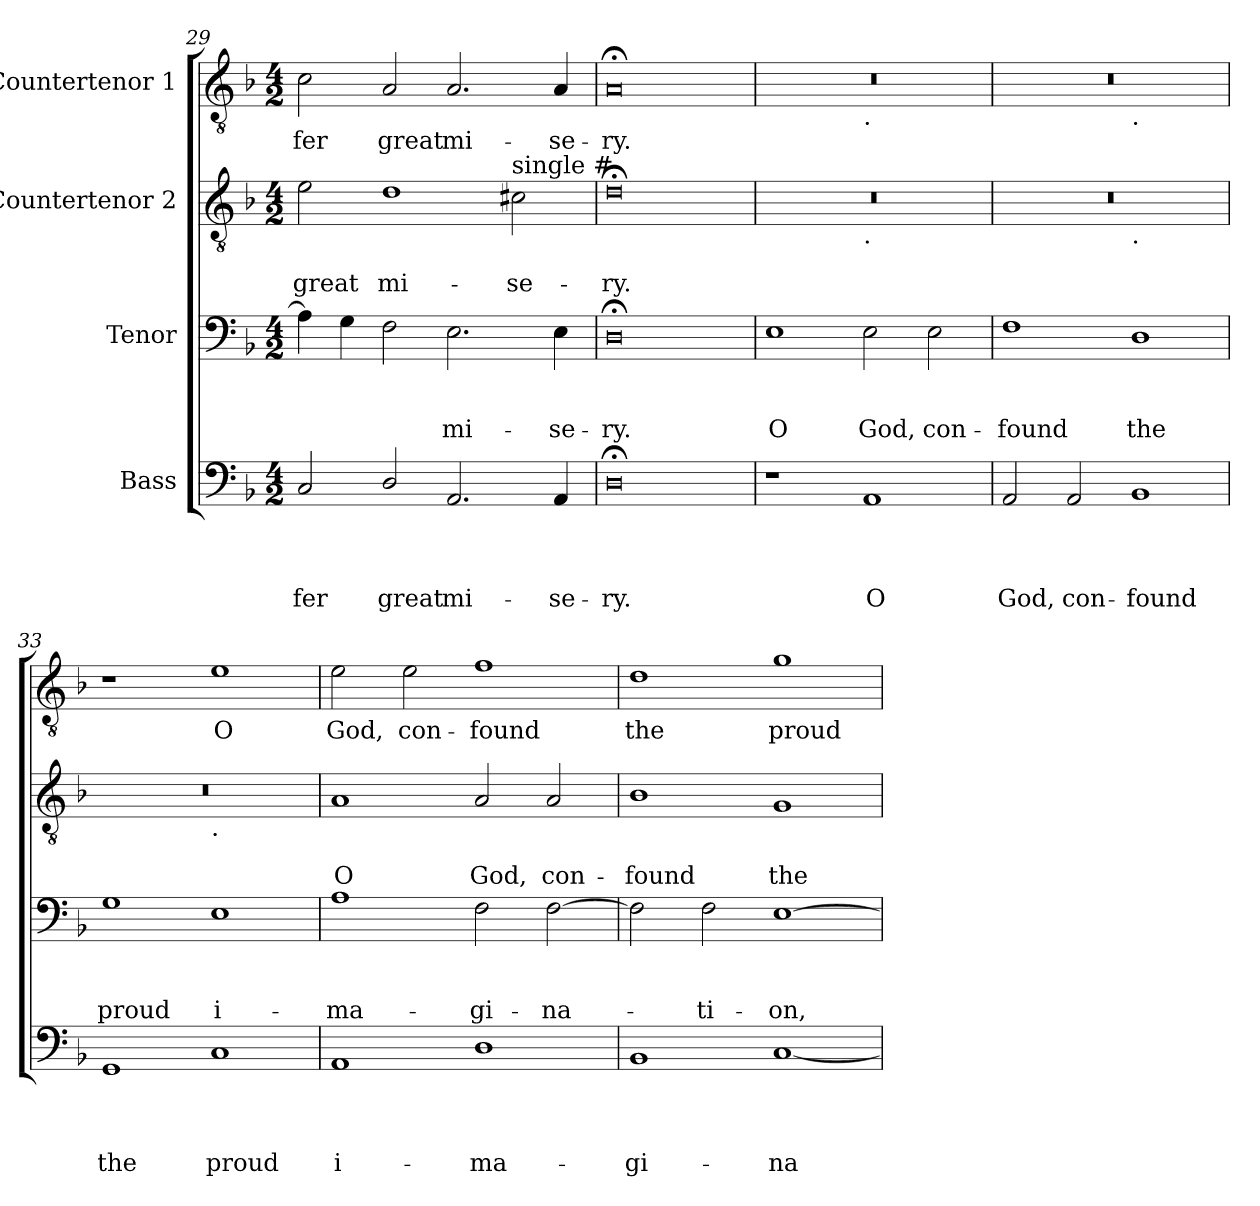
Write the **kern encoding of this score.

**kern	**text	**text	**text	**text	**kern	**text	**text	**text	**kern	**text	**text	**kern	**text
*part4	*part4	*part4	*part4	*part4	*part3	*part3	*part3	*part3	*part2	*part2	*part2	*part1	*part1
*staff4	*staff4	*staff4	*staff4	*staff4	*staff3	*staff3	*staff3	*staff3	*staff2	*staff2	*staff2	*staff1	*staff1
*I"Bass	*	*	*	*	*I"Tenor	*	*	*	*I"Countertenor 2	*	*	*I"Countertenor 1	*
*clefF4	*	*	*	*	*clefF4	*	*	*	*clefGv2	*	*	*clefGv2	*
*k[b-]	*	*	*	*	*k[b-]	*	*	*	*k[b-]	*	*	*k[b-]	*
*F:	*	*	*	*	*F:	*	*	*	*F:	*	*	*F:	*
*M4/2	*	*	*	*	*M4/2	*	*	*	*M4/2	*	*	*M4/2	*
=29	=29	=29	=29	=29	=29	=29	=29	=29	=29	=29	=29	=29	=29
!	!	!	!	!LO:LY:b	!	!	!	!	!	!	!LO:LY:b:rj	!	!LO:LY:b
2C/	.	.	.	-fer	4A\]	.	.	.	2e\	.	great	2c\	-fer
.	.	.	.	.	4G\	.	.	.	.	.	.	.	.
!	!	!	!	!LO:LY:b	!	!	!	!	!	!	!LO:LY:b:rj	!	!LO:LY:b
2D/	.	.	.	great	2F\	.	.	.	1d	.	mi-	2A/	great
!	!	!	!	!LO:LY:b	!	!	!	!LO:LY:b:rj	!	!	!	!	!LO:LY:b
2.AA/	.	.	.	mi-	2.E\	.	.	mi-	.	.	.	2.A/	mi-
!	!	!	!	!	!	!	!	!	!LO:TX:a:t=single #	!	!	!	!
!	!	!	!	!	!	!	!	!	!	!	!LO:LY:b:rj	!	!
.	.	.	.	.	.	.	.	.	2c#\	.	-se-	.	.
!	!	!	!	!LO:LY:b	!	!	!	!LO:LY:b:rj	!	!	!	!	!LO:LY:b
4AA/	.	.	.	-se-	4E\	.	.	-se-	.	.	.	4A/	-se-
=30!	=30!	=30!	=30!	=30!	=30!	=30!	=30!	=30!	=30!	=30!	=30!	=30!	=30!
!	!	!	!	!LO:LY:b	!	!	!	!LO:LY:b:rj	!	!	!LO:LY:b:rj	!	!LO:LY:b
0D;<	.	.	.	-ry.	0D;<	.	.	-ry.	0d;<	.	-ry.	0A;	-ry.
=31!	=31!	=31!	=31!	=31!	=31!	=31!	=31!	=31!	=31!	=31!	=31!	=31!	=31!
!	!	!	!	!	!	!	!	!LO:LY:b:rj	!	!	!	!	!
*	*	*	*	*	*	*	*	*	*^	*	*	*^	*
1r	.	.	.	.	1E	.	.	O	0r	1ryy	.	.	0r	1ryy	.
!	!	!	!	!	!	!	!	!	!	!	!	!	!	!LO:TX:b:t=.	!
!	!	!	!	!	!	!	!	!	!	!LO:TX:b:t=.	!	!	!	!	!
!	!	!	!	!LO:LY:b	!	!	!	!LO:LY:b:rj	!	!	!	!	!	!	!
1AA	.	.	.	O	2E\	.	.	God,	.	1ryy	.	.	.	1ryy	.
!	!	!	!	!	!	!	!	!LO:LY:b:rj	!	!	!	!	!	!	!
.	.	.	.	.	2E\	.	.	con-	.	.	.	.	.	.	.
=32!	=32!	=32!	=32!	=32!	=32!	=32!	=32!	=32!	=32!	=32!	=32!	=32!	=32!	=32!	=32!
!	!	!	!	!LO:LY:b	!	!	!	!LO:LY:b:rj	!	!	!	!	!	!	!
2AA/	.	.	.	God,	1F	.	.	-found	0r	1ryy	.	.	0r	1ryy	.
!	!	!	!	!LO:LY:b	!	!	!	!	!	!	!	!	!	!	!
2AA/	.	.	.	con-	.	.	.	.	.	.	.	.	.	.	.
!	!	!	!	!	!	!	!	!	!	!	!	!	!	!LO:TX:b:t=.	!
!	!	!	!	!	!	!	!	!	!	!LO:TX:b:t=.	!	!	!	!	!
!	!	!	!	!LO:LY:b	!	!	!	!LO:LY:b:rj	!	!	!	!	!	!	!
1BB-	.	.	.	-found	1D	.	.	the	.	1ryy	.	.	.	1ryy	.
!!LO:LB:g=z
=33!	=33!	=33!	=33!	=33!	=33!	=33!	=33!	=33!	=33!	=33!	=33!	=33!	=33!	=33!	=33!
!	!	!	!	!LO:LY:b	!	!	!	!LO:LY:b:rj	!	!	!	!	!	!	!
*	*	*	*	*	*	*	*	*	*	*	*	*	*v	*v	*
1GG	.	.	.	the	1G	.	.	proud	0r	1ryy	.	.	1r	.
!	!	!	!	!	!	!	!	!	!	!LO:TX:b:t=.	!	!	!	!
!	!	!	!	!LO:LY:b	!	!	!	!LO:LY:b:rj	!	!	!	!	!	!LO:LY:b
1C	.	.	.	proud	1E	.	.	i-	.	1ryy	.	.	1e	O
=34!	=34!	=34!	=34!	=34!	=34!	=34!	=34!	=34!	=34!	=34!	=34!	=34!	=34!	=34!
!	!	!	!	!LO:LY:b	!	!	!	!LO:LY:b:rj	!	!	!	!LO:LY:b:rj	!	!LO:LY:b
*	*	*	*	*	*	*	*	*	*v	*v	*	*	*	*
1AA	.	.	.	i-	1A	.	.	-ma-	1A	.	O	2e\	God,
!	!	!	!	!	!	!	!	!	!	!	!	!	!LO:LY:b
.	.	.	.	.	.	.	.	.	.	.	.	2e\	con-
!	!	!	!	!LO:LY:b	!	!	!	!LO:LY:b:rj	!	!	!LO:LY:b:rj	!	!LO:LY:b
1D	.	.	.	-ma-	2F\	.	.	-gi-	2A/	.	God,	1f	-found
!	!	!	!	!	!	!	!	!LO:LY:b:rj	!	!	!LO:LY:b:rj	!	!
.	.	.	.	.	[>2F\	.	.	-na-	2A/	.	con-	.	.
=35!	=35!	=35!	=35!	=35!	=35!	=35!	=35!	=35!	=35!	=35!	=35!	=35!	=35!
!	!	!	!	!LO:LY:b	!	!	!	!	!	!	!LO:LY:b:rj	!	!LO:LY:b
1BB-	.	.	.	-gi-	2F\]	.	.	.	1B-	.	-found	1d	the
!	!	!	!	!	!	!	!	!LO:LY:b:rj	!	!	!	!	!
.	.	.	.	.	2F\	.	.	-ti-	.	.	.	.	.
!	!	!	!	!LO:LY:b	!	!	!	!LO:LY:b:rj	!	!	!LO:LY:b:rj	!	!LO:LY:b
[<1C	.	.	.	-na-	[>1E	.	.	-on,	1G	.	the	1g	proud
=!	=!	=!	=!	=!	=!	=!	=!	=!	=!	=!	=!	=!	=!
*-	*-	*-	*-	*-	*-	*-	*-	*-	*-	*-	*-	*-	*-
